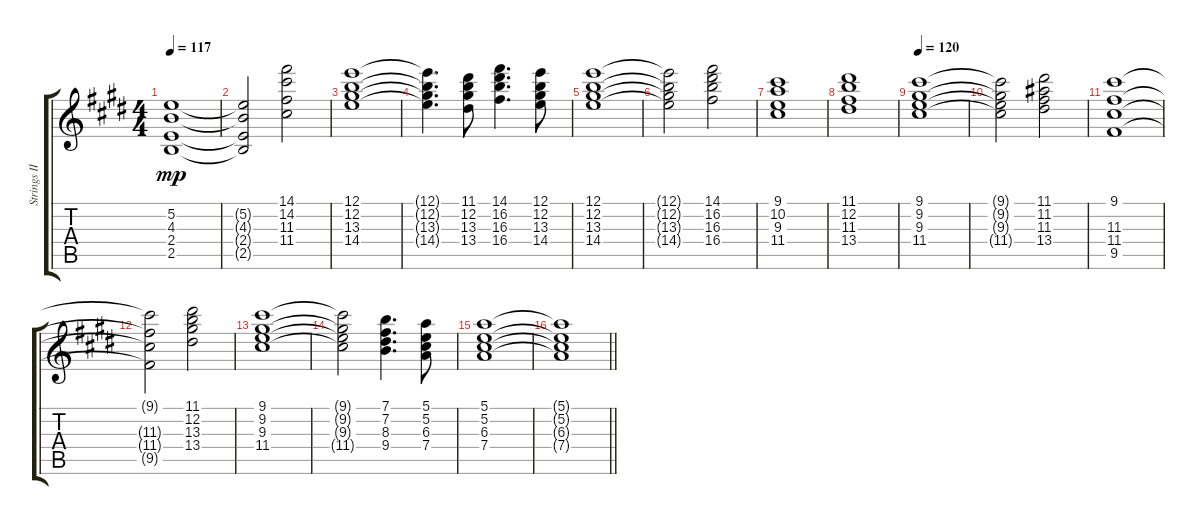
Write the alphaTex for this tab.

\track ("Strings II" "Strings II") {instrument stringensemble1}
\staff {score tabs}
\tuning (E5 B4 G4 D4 A3 E3) {hide}
\ts (4 4)
\tempo 117
\clef g2
\ks e
(5.2 4.3 2.4 2.5).1{dy mp} |
\ks c#minor
(5.2{t} 4.3{t} 2.4{t} 2.5{t}).2 (14.1 14.2 11.3 11.4).2 |
(12.1 12.2 13.3 14.4).1 |
(12.1{t} 12.2{t} 13.3{t} 14.4{t}).4{d} (11.1 12.2 13.3 13.4).8 (14.1 16.2 16.3 16.4).4{d} (12.1 12.2 13.3 14.4).8 |
\ks e
(12.1 12.2 13.3 14.4).1 |
\ks c#minor
(12.1{t} 12.2{t} 13.3{t} 14.4{t}).2 (14.1 16.2 16.3 16.4).2 |
(9.1 10.2 9.3 11.4).1 |
(11.1 12.2 11.3 13.4).1 |
\tempo 120
\ks e
(9.1 9.2 9.3 11.4).1 |
\ks c#minor
(9.1{t} 9.2{t} 9.3{t} 11.4{t}).2 (11.1 11.2 11.3 13.4).2 |
(9.1 11.3 11.4 9.5).1 |
(9.1{t} 11.3{t} 11.4{t} 9.5{t}).2 (11.1 12.2 13.3 13.4).2 |
\ks e
(9.1 9.2 9.3 11.4).1 |
\ks c#minor
(9.1{t} 9.2{t} 9.3{t} 11.4{t}).2 (7.1 7.2 8.3 9.4).4{d} (5.1 5.2 6.3 7.4).8 |
(5.1 5.2 6.3 7.4).1 |
\barLineRight lightlight
(5.1{t} 5.2{t} 6.3{t} 7.4{t}).1
